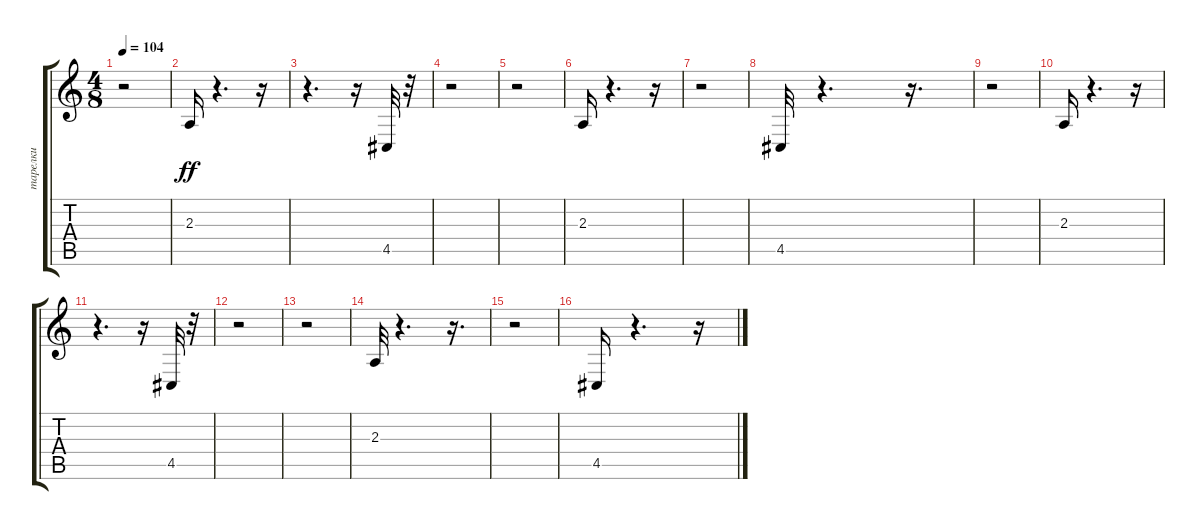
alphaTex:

\track ("тарелки" "тарелки") {instrument acousticgrandpiano}
\staff {score tabs}
\tuning (E4 B3 G3 D3 A2 E2) {hide}
\ts (4 8)
\tempo 104
\clef g2
\ks c
r.2{dy ff} |
2.3.16 r.4{d} r.16 |
r.4{d} r.16 4.5.32 r.32 |
r.2 |
r.2 |
2.3.16 r.4{d} r.16 |
r.2 |
4.5.32 r.4{d} r.16{d} |
r.2 |
2.3.16 r.4{d} r.16 |
r.4{d} r.16 4.5.32 r.32 |
r.2 |
r.2 |
2.3.32 r.4{d} r.16{d} |
r.2 |
4.5.16 r.4{d} r.16
